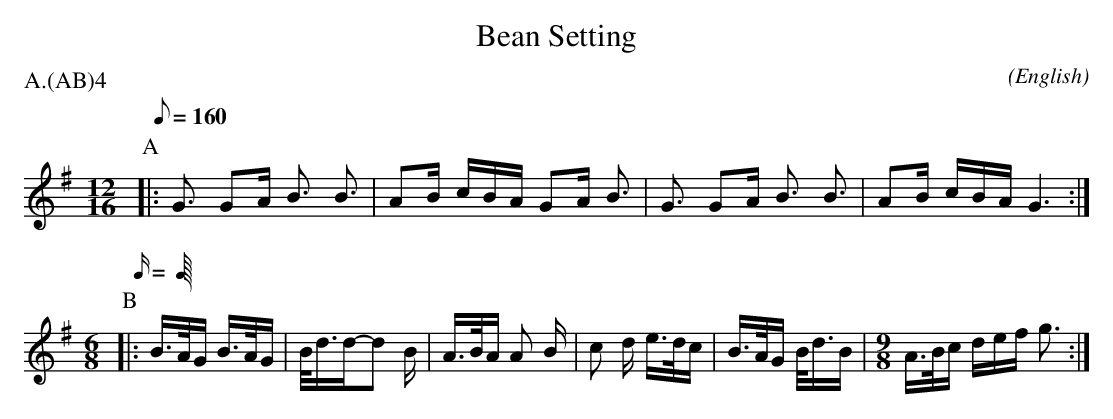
X:1
T:Bean Setting
M:12/16
C:
O:English
P:A.(AB)4
L:1/16
K:G
Q:1/8=160
P:A
|: G3 G2A B3 B3 | A2B cBA G2A B3 | G3 G2A B3 B3 | A2B cBA G6 :|\
M:6/8
Q:C3=96
P:B
|: B>AG B>AG | B<dd-d2 B | A>BA A2 B | c2 d e>dc | B>AG B<dB |\
M:9/8
A>Bc def g3 :|
